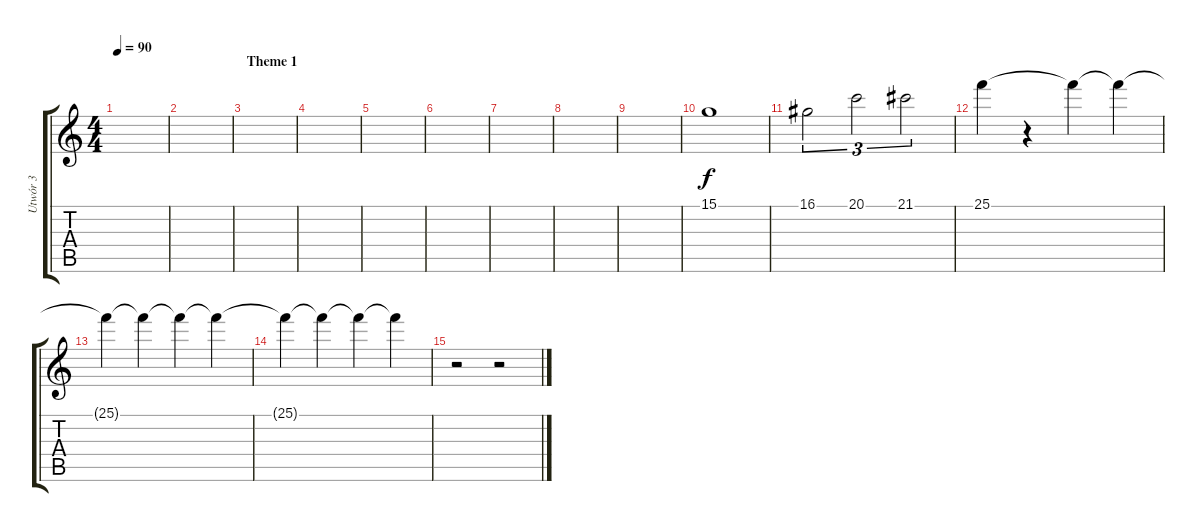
\track ("Utwór 3" "Utwór 3") {instrument stringensemble1}
\staff {score tabs}
\tuning (E4 B3 G3 D3 A2 E2) {hide}
\ts (4 4)
\tempo 90
\clef g2
\ks c
|
|
\section ("" "Theme 1")
|
|
|
|
|
|
|
15.1.1 |
16.1.2{tu (3 2)} 20.1.2{tu (3 2)} 21.1.2{tu (3 2)} |
25.1.4 r.4 25.1{t}.4 25.1{t}.4 |
25.1{t}.4 25.1{t}.4 25.1{t}.4 25.1{t}.4 |
25.1{t}.4 25.1{t}.4 25.1{t}.4 25.1{t}.4 |
r.2 r.2
